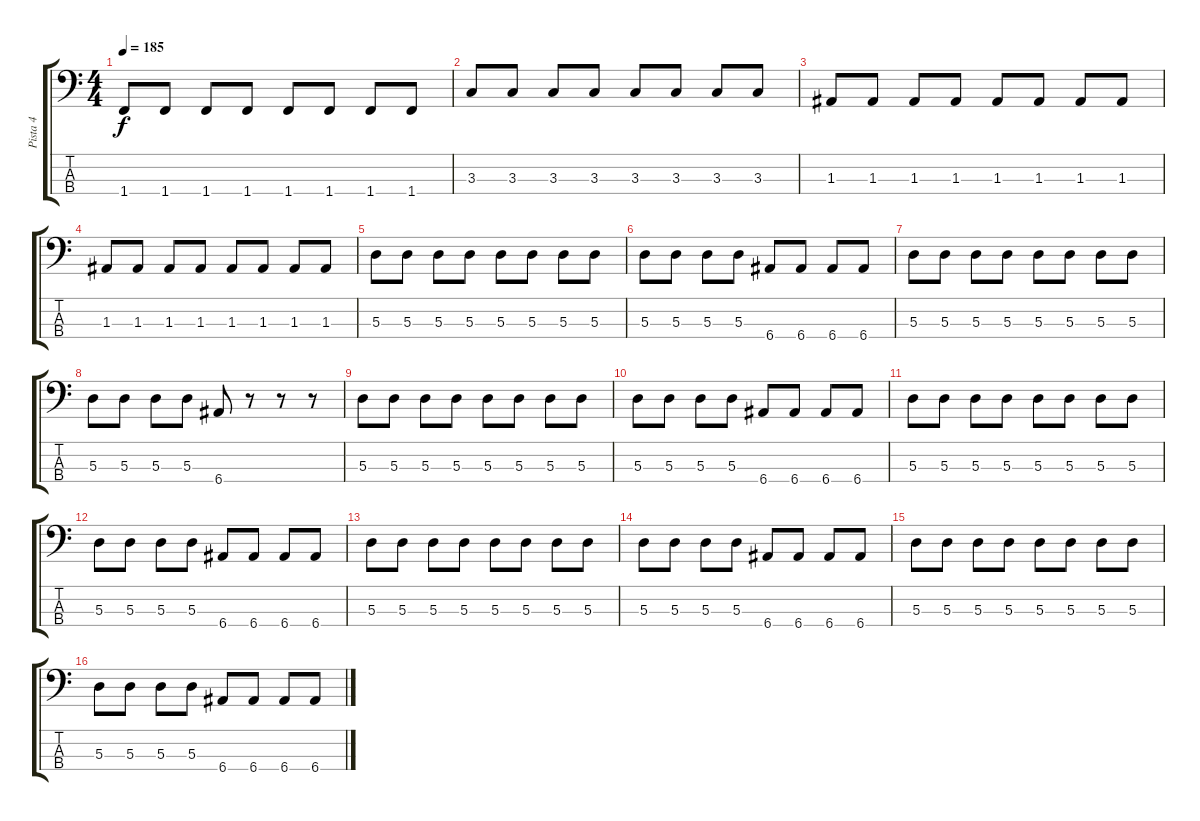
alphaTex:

\track ("Pista 4" "Pista 4") {instrument electricbassfinger}
\staff {score tabs}
\tuning (G2 D2 A1 E1) {hide}
\ts (4 4)
\tempo 185
\clef f4
\ks c
1.4.8{dy f} 1.4.8 1.4.8 1.4.8 1.4.8 1.4.8 1.4.8 1.4.8 |
3.3.8 3.3.8 3.3.8 3.3.8 3.3.8 3.3.8 3.3.8 3.3.8 |
1.3.8 1.3.8 1.3.8 1.3.8 1.3.8 1.3.8 1.3.8 1.3.8 |
1.3.8 1.3.8 1.3.8 1.3.8 1.3.8 1.3.8 1.3.8 1.3.8 |
5.3.8 5.3.8 5.3.8 5.3.8 5.3.8 5.3.8 5.3.8 5.3.8 |
5.3.8 5.3.8 5.3.8 5.3.8 6.4.8 6.4.8 6.4.8 6.4.8 |
5.3.8 5.3.8 5.3.8 5.3.8 5.3.8 5.3.8 5.3.8 5.3.8 |
5.3.8 5.3.8 5.3.8 5.3.8 6.4.8 r.8 r.8 r.8 |
5.3.8 5.3.8 5.3.8 5.3.8 5.3.8 5.3.8 5.3.8 5.3.8 |
5.3.8 5.3.8 5.3.8 5.3.8 6.4.8 6.4.8 6.4.8 6.4.8 |
5.3.8 5.3.8 5.3.8 5.3.8 5.3.8 5.3.8 5.3.8 5.3.8 |
5.3.8 5.3.8 5.3.8 5.3.8 6.4.8 6.4.8 6.4.8 6.4.8 |
5.3.8 5.3.8 5.3.8 5.3.8 5.3.8 5.3.8 5.3.8 5.3.8 |
5.3.8 5.3.8 5.3.8 5.3.8 6.4.8 6.4.8 6.4.8 6.4.8 |
5.3.8 5.3.8 5.3.8 5.3.8 5.3.8 5.3.8 5.3.8 5.3.8 |
5.3.8 5.3.8 5.3.8 5.3.8 6.4.8 6.4.8 6.4.8 6.4.8
